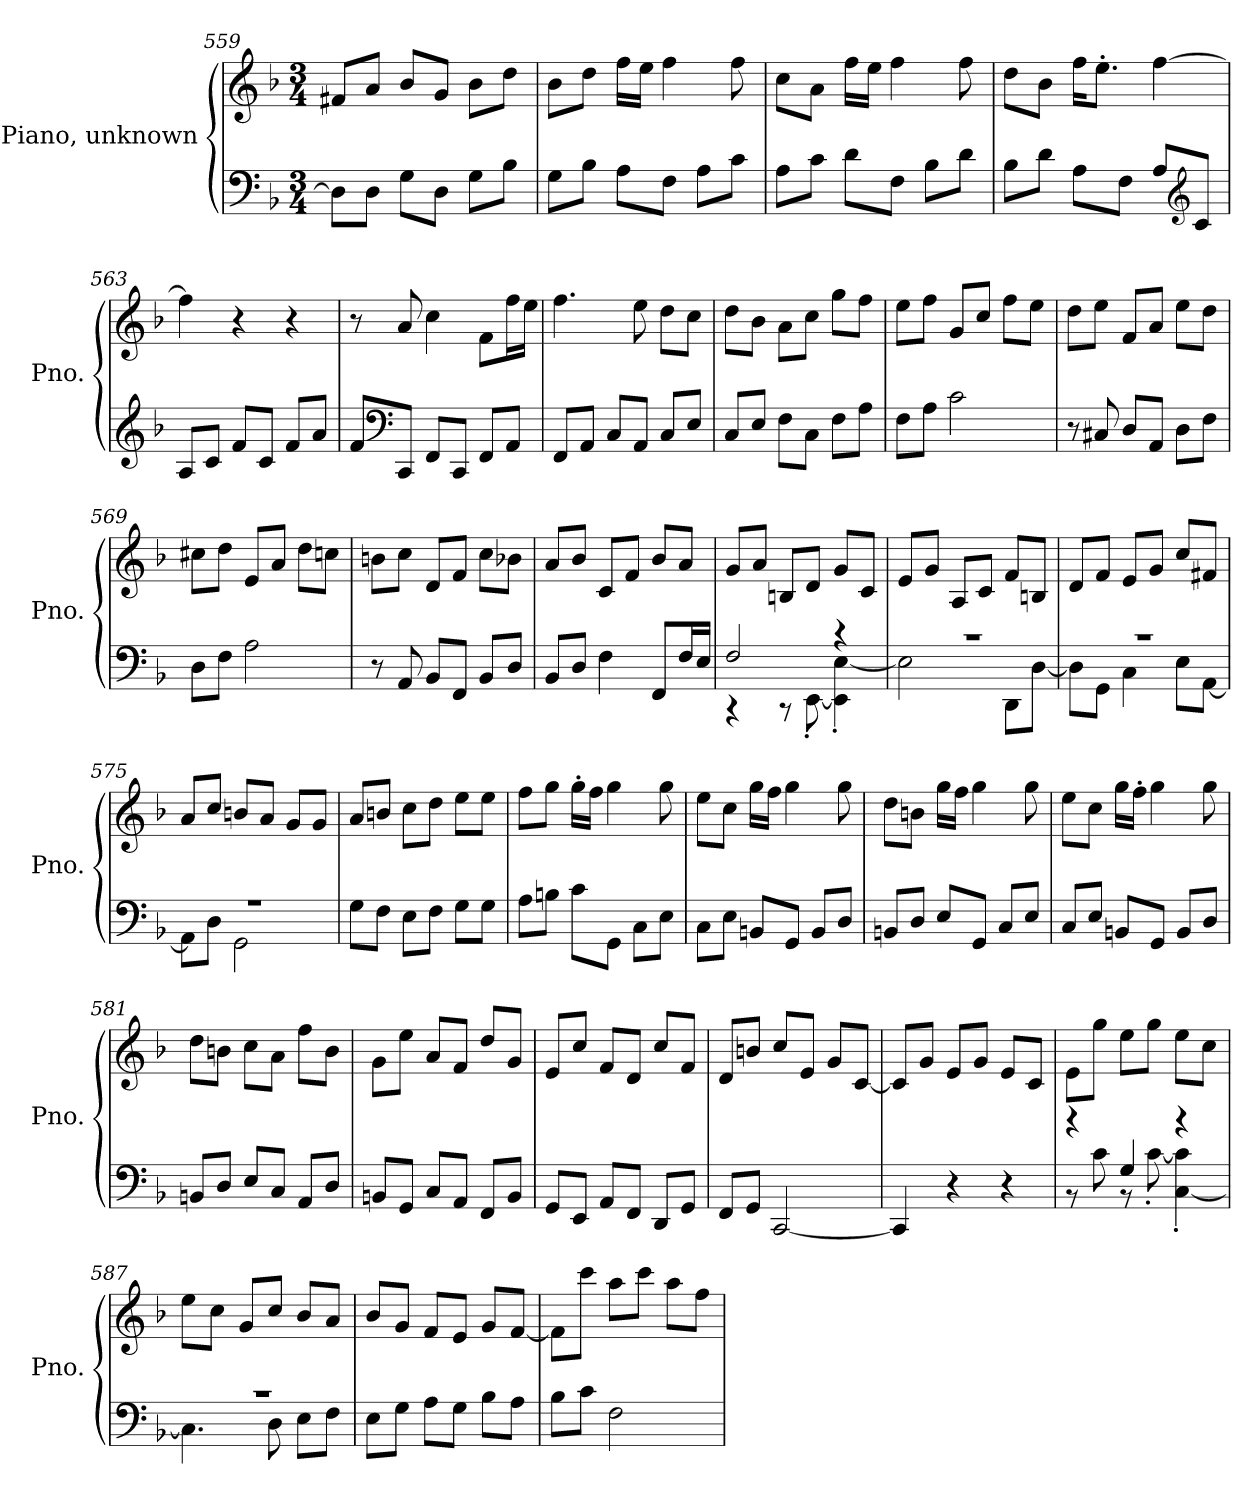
**kern	**kern
*part1	*part1
*staff2	*staff1
*I"Piano, unknown	*
*I'Pno.	*
*clefF4	*clefG2
*k[b-]	*k[b-]
*M3/4	*M3/4
=559	=559
8D\L]	8f#X/L
8D\J	8a/J
8G\L	8b-/L
8D\J	8g/J
8G\L	8b-\L
8B-\J	8dd\J
=560	=560
8G\L	8b-\L
8B-\J	8dd\J
8A\L	16ff\LL
.	16ee\JJ
8F\J	4ff\
8A\L	.
8c\J	8ff\
=561	=561
8A\L	8cc\L
8c\J	8a\J
8d\L	16ff\LL
.	16ee\JJ
8F\J	4ff\
8B-\L	.
8d\J	8ff\
=562	=562
8B-\L	8dd\L
8d\J	8b-\J
8A\L	16ff\KL
.	8.ee'\J
8F\J	.
8A/L	[4ff\
*clefG2	*
8c/J	.
!!LO:LB:g=z
=563	=563
8A/L	4ff\]
8c/J	.
8f/L	4r
8c/J	.
8f/L	4r
8a/J	.
=564	=564
8f/L	8r
*clefF4	*
8CC/J	8a/
8FF/L	4cc\
8CC/J	.
8FF/L	8f\L
8AA/J	16ff\L
.	16ee\JJ
=565	=565
8FF/L	4.ff\
8AA/J	.
8C/L	.
8AA/J	8ee\
8C/L	8dd\L
8E/J	8cc\J
=566	=566
8C/L	8dd\L
8E/J	8b-\J
8F\L	8a\L
8C\J	8cc\J
8F\L	8gg\L
8A\J	8ff\J
=567	=567
8F\L	8ee\L
8A\J	8ff\J
2c\	8g/L
.	8cc/J
.	8ff\L
.	8ee\J
=568	=568
8r	8dd\L
8C#X/	8ee\J
8D/L	8f/L
8AA/J	8a/J
8D\L	8ee\L
8F\J	8dd\J
!!LO:PB:g=z
=569	=569
8D\L	8cc#X\L
8F\J	8dd\J
2A\	8e/L
.	8a/J
.	8dd\L
.	8ccn\J
=570	=570
8r	8bn\L
8AA/	8cc\J
8BB-/L	8d/L
8FF/J	8f/J
8BB-/L	8cc\L
8D/J	8b-X\J
=571	=571
8BB-/L	8a/L
8D/J	8b-/J
4F\	8c/L
.	8f/J
8FF/L	8b-/L
16F/L	8a/J
16E/JJ	.
=572	=572
*^	*
2F/	4r	8g/L
.	.	8a/J
.	8r	8Bn/L
.	[8EE'\	8d/J
4r	4EE\]' [4E\'	8g/L
.	.	8c/J
=573	=573	=573
2.r	2E\]	8e/L
.	.	8g/J
.	.	8A/L
.	.	8c/J
.	8DD\L	8f/L
.	[8D\J	8Bn/J
!!LO:LB:g=z
=574	=574	=574
2.r	8D\L]	8d/L
.	8GG\J	8f/J
.	4C\	8e/L
.	.	8g/J
.	8E\L	8cc/L
.	[8AA\J	8f#X/J
=575	=575	=575
2.r	8AA\L]	8a/L
.	8D\J	8cc/J
.	2GG\	8bn/L
.	.	8a/J
.	.	8g/L
.	.	8g/J
*v	*v	*
=576	=576
8G\L	8a/L
8F\J	8bn/J
8E\L	8cc\L
8F\J	8dd\J
8G\L	8ee\L
8G\J	8ee\J
=577	=577
8A\L	8ff\L
8Bn\J	8gg\J
8c\L	16gg'\LL
.	16ff\JJ
8GG\J	4gg\
8C\L	.
8E\J	8gg\
=578	=578
8C\L	8ee\L
8E\J	8cc\J
8BBn/L	16gg\LL
.	16ff\JJ
8GG/J	4gg\
8BB/L	.
8D/J	8gg\
!!LO:LB:g=z
=579	=579
8BBn/L	8dd\L
8D/J	8bn\J
8E/L	16gg\LL
.	16ff\JJ
8GG/J	4gg\
8C/L	.
8E/J	8gg\
=580	=580
8C/L	8ee\L
8E/J	8cc\J
8BBn/L	16gg\LL
.	16ff'\JJ
8GG/J	4gg\
8BB/L	.
8D/J	8gg\
=581	=581
8BBn/L	8dd\L
8D/J	8bn\J
8E/L	8cc\L
8C/J	8a\J
8AA/L	8ff\L
8D/J	8b\J
=582	=582
8BBn/L	8g\L
8GG/J	8ee\J
8C/L	8a/L
8AA/J	8f/J
8FF/L	8dd/L
8BB/J	8g/J
=583	=583
8GG/L	8e/L
8EE/J	8cc/J
8AA/L	8f/L
8FF/J	8d/J
8DD/L	8cc/L
8GG/J	8f/J
=584	=584
8FF/L	8d/L
8GG/J	8bn/J
[2CC/	8cc/L
.	8e/J
.	8g/L
.	[8c/J
!!LO:LB:g=z
=585	=585
4CC/]	8c/L]
.	8g/J
4r	8e/L
.	8g/J
4r	8e/L
.	8c/J
=586	=586
*^	*
4r	8r	8e\L
.	8c\	8gg\J
4G/	8r	8ee\L
.	[8c'\	8gg\J
4r	[4C\' 4c\]'	8ee\L
.	.	8cc\J
=587	=587	=587
2.r	4.C\]	8ee\L
.	.	8cc\J
.	.	8g/L
.	8D\	8cc/J
.	8E\L	8b-/L
.	8F\J	8a/J
*v	*v	*
=588	=588
8E\L	8b-/L
8G\J	8g/J
8A\L	8f/L
8G\J	8e/J
8B-\L	8g/L
8A\J	[8f/J
=589	=589
8B-\L	8f\L]
8c\J	8ccc\J
2F\	8aa\L
.	8ccc\J
.	8aa\L
.	8ff\J
=	=
*-	*-
